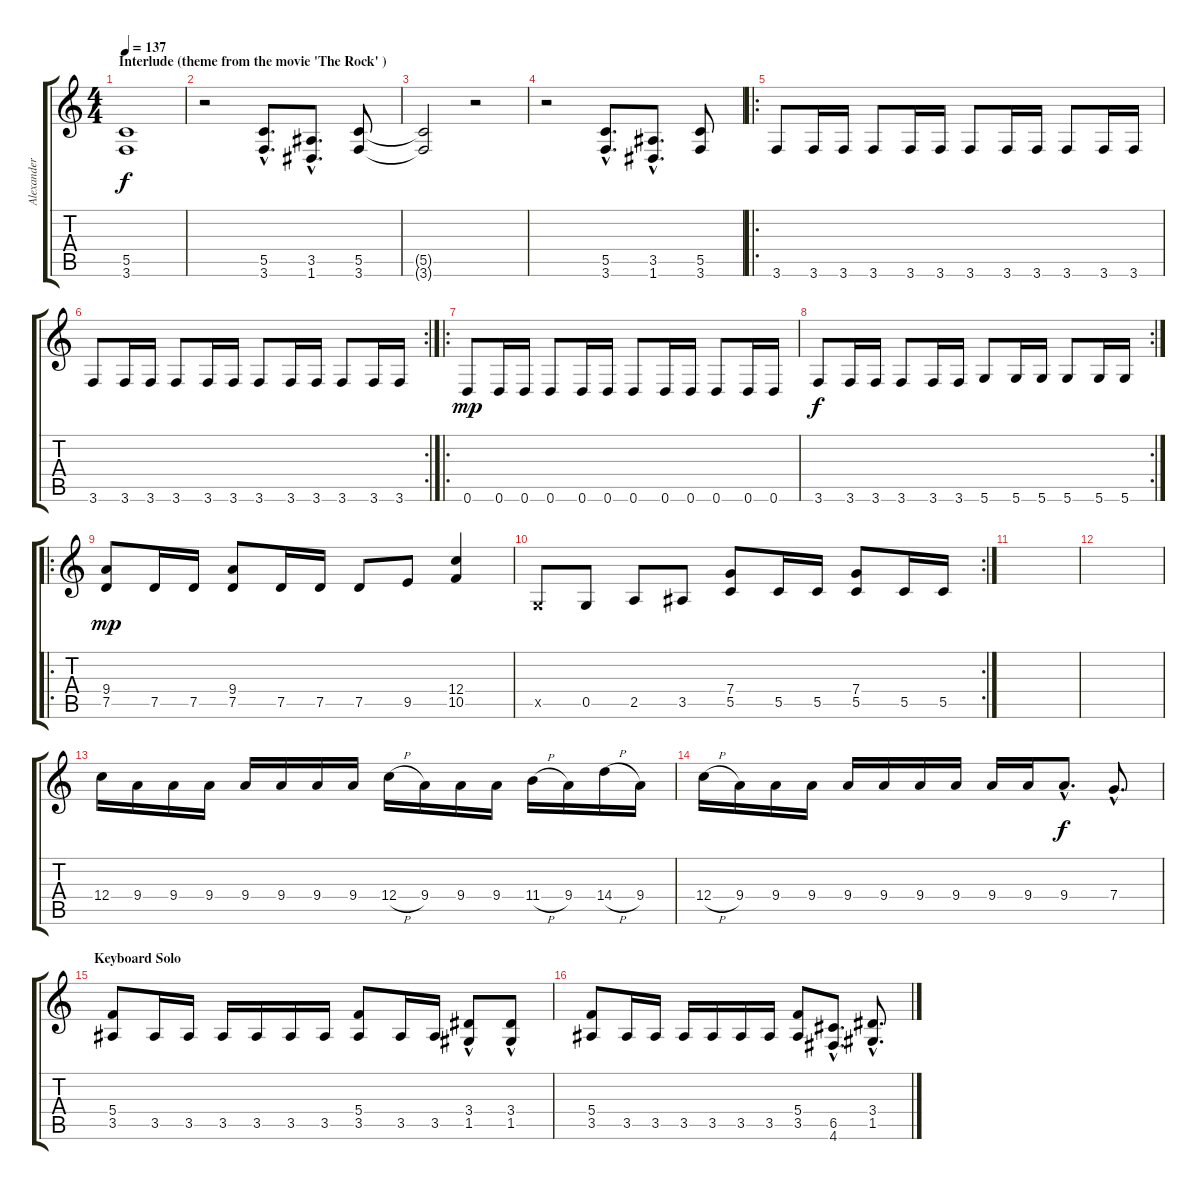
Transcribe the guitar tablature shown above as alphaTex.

\track ("Alexander" "Alexander") {instrument distortionguitar}
\staff {score tabs}
\tuning (D4 A3 F3 C3 G2 D2) {hide}
\ts (4 4)
\section ("" "Interlude (theme from the movie 'The Rock' )")
\tempo 137
\clef g2
\ks c
(5.5 3.6).1{dy f} |
r.2 (5.5{hac} 3.6{hac}).8{d} (3.5{hac} 1.6{hac}).8{d} (5.5 3.6).8 |
(5.5{t} 3.6{t}).2 r.2 |
r.2 (5.5{hac} 3.6{hac}).8{d} (3.5{hac} 1.6{hac}).8{d} (5.5 3.6).8 |
\ro
3.6.8 3.6.16 3.6.16 3.6.8 3.6.16 3.6.16 3.6.8 3.6.16 3.6.16 3.6.8 3.6.16 3.6.16 |
\rc 2
3.6.8 3.6.16 3.6.16 3.6.8 3.6.16 3.6.16 3.6.8 3.6.16 3.6.16 3.6.8 3.6.16 3.6.16 |
\ro
0.6.8{dy mp} 0.6.16 0.6.16 0.6.8 0.6.16 0.6.16 0.6.8 0.6.16 0.6.16 0.6.8 0.6.16 0.6.16 |
\rc 2
3.6.8{dy f} 3.6.16 3.6.16 3.6.8 3.6.16 3.6.16 5.6.8 5.6.16 5.6.16 5.6.8 5.6.16 5.6.16 |
\ro
(9.4 7.5).8{dy mp} 7.5.16 7.5.16 (9.4 7.5).8 7.5.16 7.5.16 7.5.8 9.5.8 (12.4 10.5).4 |
\rc 2
0.5{x}.8 0.5.8 2.5.8 3.5.8 (7.4 5.5).8 5.5.16 5.5.16 (7.4 5.5).8 5.5.16 5.5.16 |
|
|
12.4.16 9.4.16 9.4.16 9.4.16 9.4.16 9.4.16 9.4.16 9.4.16 12.4{h}.16 9.4.16 9.4.16 9.4.16 11.4{h}.16 9.4.16 14.4{h}.16 9.4.16 |
12.4{h}.16 9.4.16 9.4.16 9.4.16 9.4.16 9.4.16 9.4.16 9.4.16 9.4.16 9.4.16 9.4{hac}.8{d dy f} 7.4{hac}.8{d} |
\section ("" "Keyboard Solo")
(5.4 3.5).8 3.5.16 3.5.16 3.5.16 3.5.16 3.5.16 3.5.16 (5.4 3.5).8 3.5.16 3.5.16 (3.4 1.5{hac}).8 (3.4 1.5{hac}).8 |
(5.4 3.5).8 3.5.16 3.5.16 3.5.16 3.5.16 3.5.16 3.5.16 (5.4 3.5).8 (6.5{hac} 4.6{hac}).8{d} (3.4{hac} 1.5{hac}).8{d}
